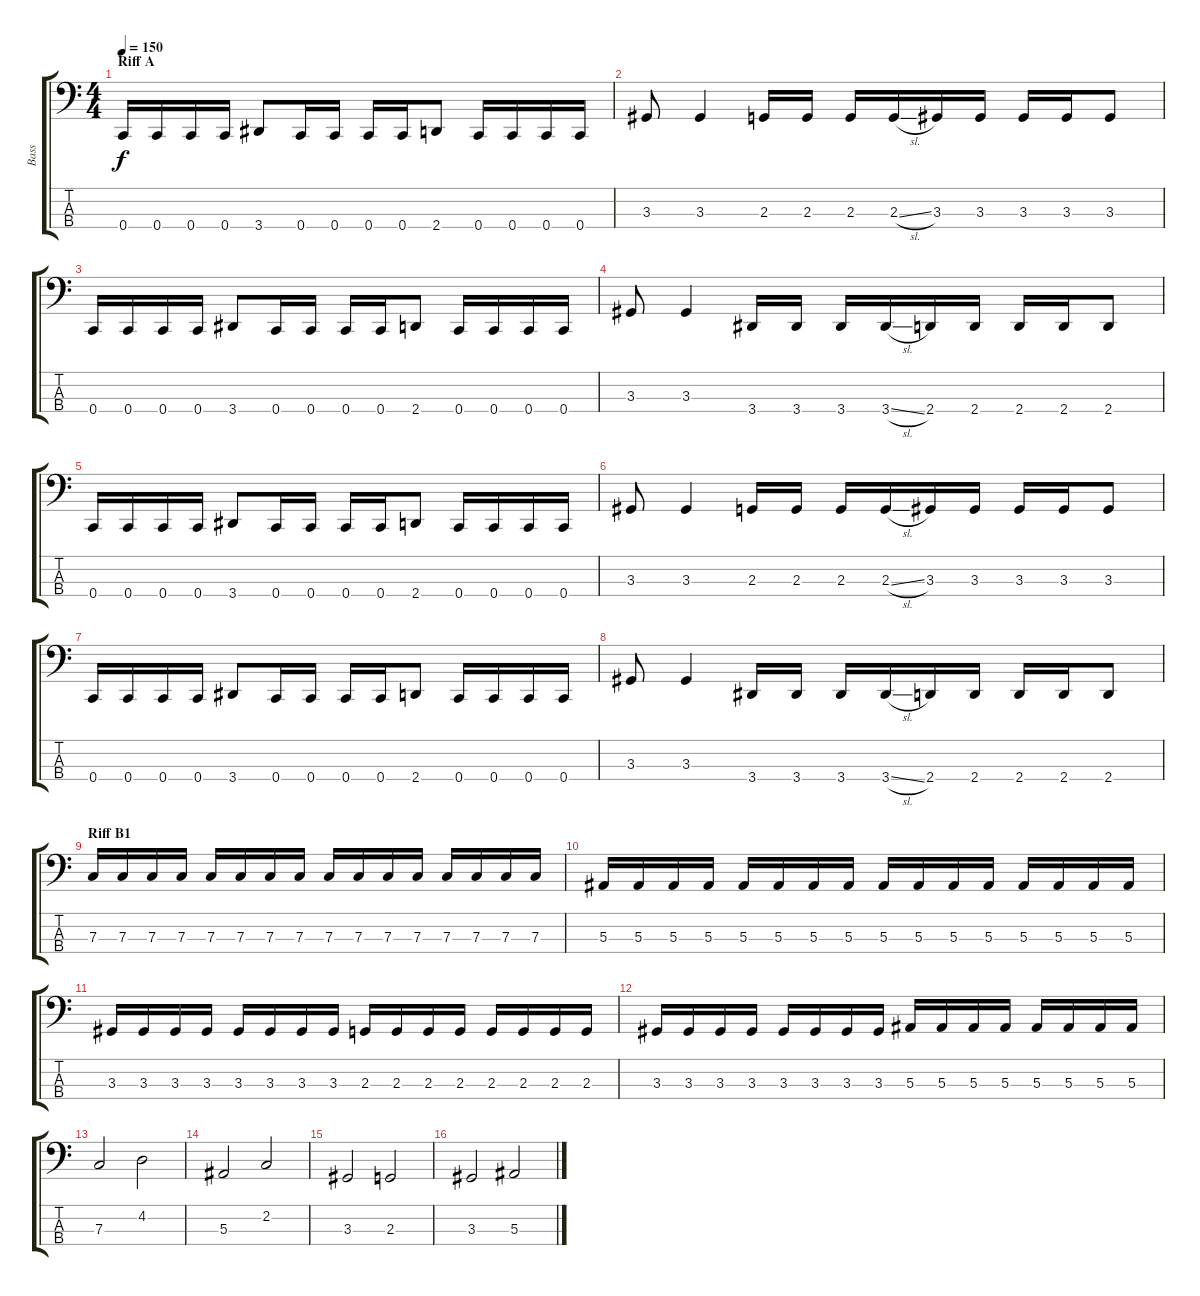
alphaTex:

\track ("Bass" "Bass") {instrument electricbassfinger}
\staff {score tabs}
\tuning (Eb2 Bb1 F1 C1) {hide}
\ts (4 4)
\section ("" "Riff A")
\tempo 150
\clef f4
\ks c
0.4.16{dy f instrument electricbassfinger} 0.4.16 0.4.16 0.4.16 3.4.8 0.4.16 0.4.16 0.4.16 0.4.16 2.4.8 0.4.16 0.4.16 0.4.16 0.4.16 |
3.3.8 3.3.4 2.3.16 2.3.16 2.3.16 2.3{sl}.16 3.3.16 3.3.16 3.3.16 3.3.16 3.3.8 |
0.4.16 0.4.16 0.4.16 0.4.16 3.4.8 0.4.16 0.4.16 0.4.16 0.4.16 2.4.8 0.4.16 0.4.16 0.4.16 0.4.16 |
3.3.8 3.3.4 3.4.16 3.4.16 3.4.16 3.4{sl}.16 2.4.16 2.4.16 2.4.16 2.4.16 2.4.8 |
0.4.16 0.4.16 0.4.16 0.4.16 3.4.8 0.4.16 0.4.16 0.4.16 0.4.16 2.4.8 0.4.16 0.4.16 0.4.16 0.4.16 |
3.3.8 3.3.4 2.3.16 2.3.16 2.3.16 2.3{sl}.16 3.3.16 3.3.16 3.3.16 3.3.16 3.3.8 |
0.4.16 0.4.16 0.4.16 0.4.16 3.4.8 0.4.16 0.4.16 0.4.16 0.4.16 2.4.8 0.4.16 0.4.16 0.4.16 0.4.16 |
3.3.8 3.3.4 3.4.16 3.4.16 3.4.16 3.4{sl}.16 2.4.16 2.4.16 2.4.16 2.4.16 2.4.8 |
\section ("" "Riff B1")
7.3.16 7.3.16 7.3.16 7.3.16 7.3.16 7.3.16 7.3.16 7.3.16 7.3.16 7.3.16 7.3.16 7.3.16 7.3.16 7.3.16 7.3.16 7.3.16 |
5.3.16 5.3.16 5.3.16 5.3.16 5.3.16 5.3.16 5.3.16 5.3.16 5.3.16 5.3.16 5.3.16 5.3.16 5.3.16 5.3.16 5.3.16 5.3.16 |
3.3.16 3.3.16 3.3.16 3.3.16 3.3.16 3.3.16 3.3.16 3.3.16 2.3.16 2.3.16 2.3.16 2.3.16 2.3.16 2.3.16 2.3.16 2.3.16 |
3.3.16 3.3.16 3.3.16 3.3.16 3.3.16 3.3.16 3.3.16 3.3.16 5.3.16 5.3.16 5.3.16 5.3.16 5.3.16 5.3.16 5.3.16 5.3.16 |
7.3.2 4.2.2 |
5.3.2 2.2.2 |
3.3.2 2.3.2 |
3.3.2 5.3.2
